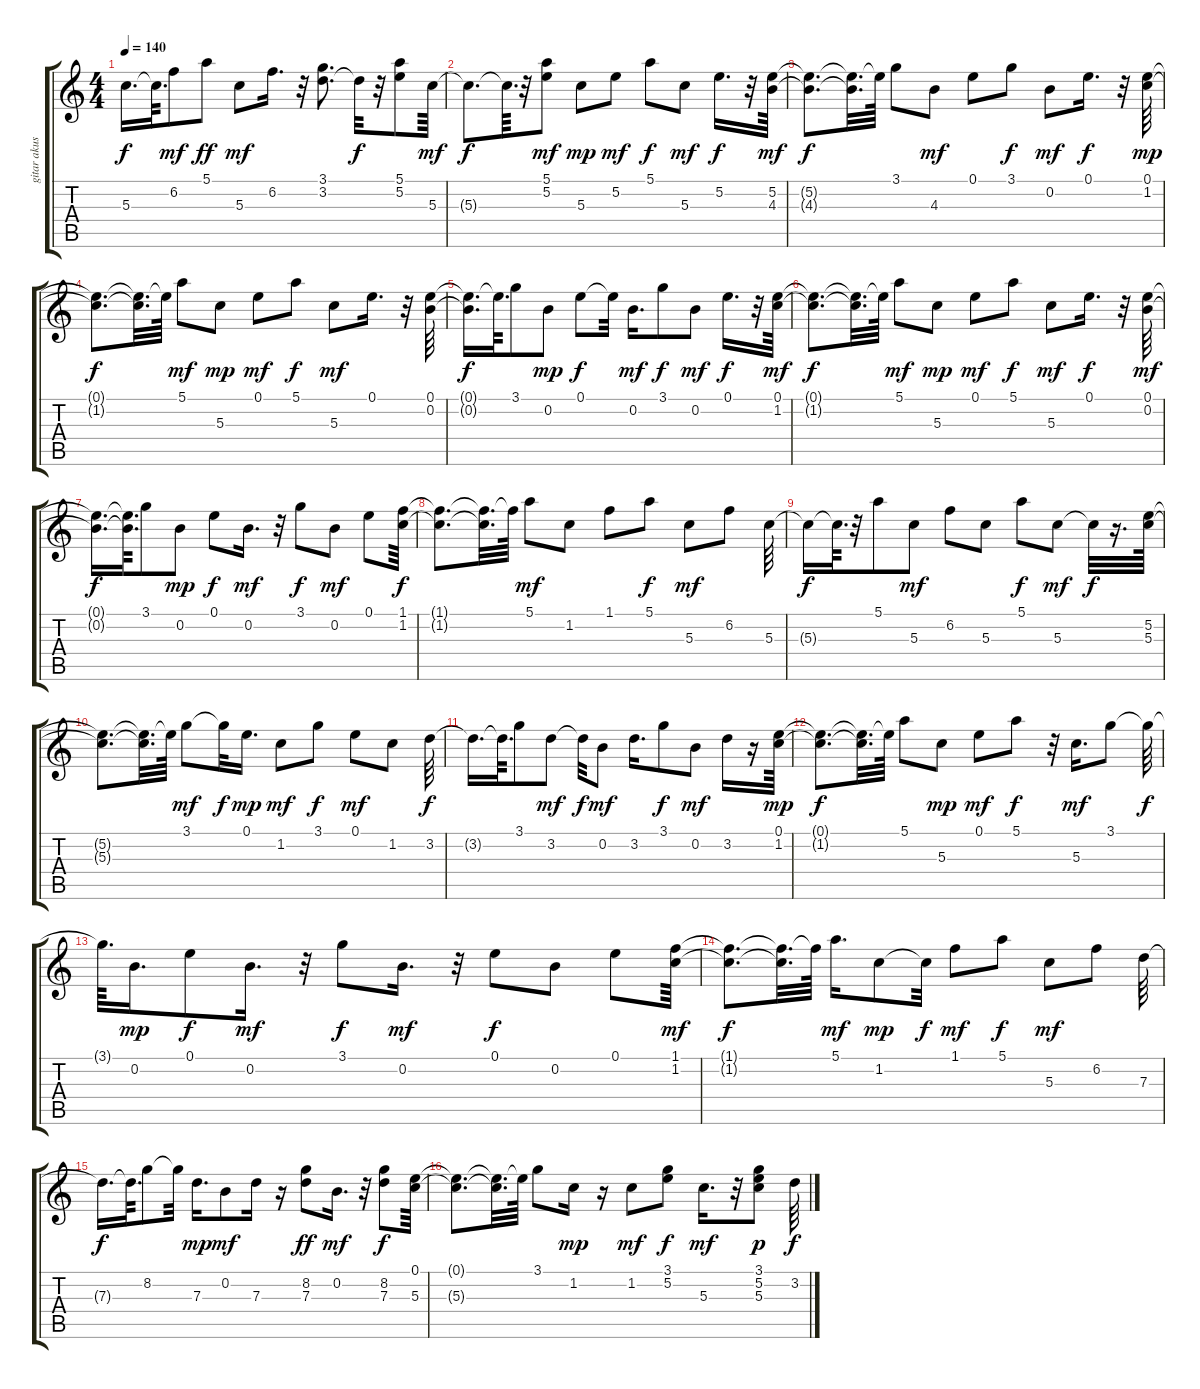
\track ("gitar akustk" "gitar akus") {instrument acousticguitarsteel}
\staff {score tabs}
\tuning (E4 B3 G3 D3 A2 E2) {hide}
\ts (4 4)
\tempo 140
\clef g2
\ks c
5.3{t}.16{d dy f} 5.3{t}.64{d} 6.2.8{dy mf} 5.1.8{dy ff} 5.3.8{dy mf} 6.2.16{d} r.32 (3.1 3.2).8{d} 3.2{t}.32{dy f} r.32 (5.1 5.2).8 5.3.64{dy mf} |
5.3{t}.8{d dy f} 5.3{t}.64{d} r.32 (5.1 5.2).8{dy mf} 5.3.8{dy mp} 5.2.8{dy mf} 5.1.8{dy f} 5.3.8{dy mf} 5.2.16{d dy f} r.32 (5.2 4.3).64{dy mf} |
(5.2{t} 4.3{t}).8{d dy f} (5.2{t} 4.3{t}).32{d} 5.2{t}.64 3.1.8 4.3.8{dy mf} 0.1.8 3.1.8{dy f} 0.2.8{dy mf} 0.1.16{d dy f} r.32 (0.1 1.2).64{dy mp} |
(0.1{t} 1.2{t}).8{d dy f} (0.1{t} 1.2{t}).32{d} 0.1{t}.64 5.1.8{dy mf} 5.3.8{dy mp} 0.1.8{dy mf} 5.1.8{dy f} 5.3.8{dy mf} 0.1.16{d} r.32 (0.1 0.2).64 |
(0.1{t} 0.2{t}).16{d dy f} 0.1{t}.64{d} 3.1.8 0.2.8{dy mp} 0.1.8{dy f} 0.1{t}.32 0.2.16{d dy mf} 3.1.8{dy f} 0.2.8{dy mf} 0.1.16{d dy f} r.32 (0.1 1.2).64{dy mf} |
(0.1{t} 1.2{t}).8{d dy f} (0.1{t} 1.2{t}).32{d} 0.1{t}.64 5.1.8{dy mf} 5.3.8{dy mp} 0.1.8{dy mf} 5.1.8{dy f} 5.3.8{dy mf} 0.1.16{d dy f} r.32 (0.1 0.2).64{dy mf} |
(0.1{t} 0.2{t}).16{d dy f} (0.1{t} 0.2{t}).64{d} 3.1.8 0.2.8{dy mp} 0.1.8{dy f} 0.2.16{d dy mf} r.32 3.1.8{dy f} 0.2.8{dy mf} 0.1.8 (1.1 1.2).64{dy f} |
(1.1{t} 1.2{t}).8{d} (1.1{t} 1.2{t}).32{d} 1.1{t}.64 5.1.8{dy mf} 1.2.8 1.1.8 5.1.8{dy f} 5.3.8{dy mf} 6.2.8 5.3.64 |
5.3{t}.16{dy f} 5.3{t}.64{d} r.32 5.1.8 5.3.8{dy mf} 6.2.8 5.3.8 5.1.8{dy f} 5.3.8{dy mf} 5.3{t}.32{dy f} r.16{d} (5.2 5.3).64 |
(5.2{t} 5.3{t}).8{d} (5.2{t} 5.3{t}).32{d} 5.2{t}.64 3.1.8{dy mf} 3.1{t}.32{dy f} 0.1.16{d dy mp} 1.2.8{dy mf} 3.1.8{dy f} 0.1.8{dy mf} 1.2.8 3.2.64{dy f} |
3.2{t}.16{d} 3.2{t}.64{d} 3.1.8 3.2.8{dy mf} 3.2{t}.32{dy f} 0.2.8{dy mf} 3.2.16{d} 3.1.8{dy f} 0.2.8{dy mf} 3.2.16 r.16 (0.1 1.2).64{dy mp} |
(0.1{t} 1.2{t}).8{d dy f} (0.1{t} 1.2{t}).32{d} 0.1{t}.64 5.1.8 5.3.8{dy mp} 0.1.8{dy mf} 5.1.8{dy f} r.32 5.3.16{d dy mf} 3.1.8 3.1{t}.64{dy f} |
3.1{t}.64{d} 0.2.16{d dy mp} 0.1.8{dy f} 0.2.16{d dy mf} r.32 3.1.8{dy f} 0.2.16{d dy mf} r.32 0.1.8{dy f} 0.2.8 0.1.8 (1.1 1.2).64{dy mf} |
(1.1{t} 1.2{t}).8{d dy f} (1.1{t} 1.2{t}).32{d} 1.1{t}.64 5.1.16{d dy mf} 1.2.8{dy mp} 1.2{t}.32{dy f} 1.1.8{dy mf} 5.1.8{dy f} 5.3.8{dy mf} 6.2.8 7.3.64 |
7.3{t}.16{d dy f} 7.3{t}.64{d} 8.2.8 8.2{t}.32 7.3.16{d dy mp} 0.2.8{dy mf} 7.3.16 r.16 (8.2 7.3).8{dy ff} 0.2.16{d dy mf} r.32 (8.2 7.3).8{dy f} (0.1 5.3).64 |
(0.1{t} 5.3{t}).8{d} (0.1{t} 5.3{t}).32{d} 0.1{t}.64 3.1.8 1.2.16{dy mp} r.16 1.2.8{dy mf} (3.1 5.2).8{dy f} 5.3.16{d dy mf} r.32 (3.1 5.2 5.3).8{dy p} 3.2.64{dy f}
